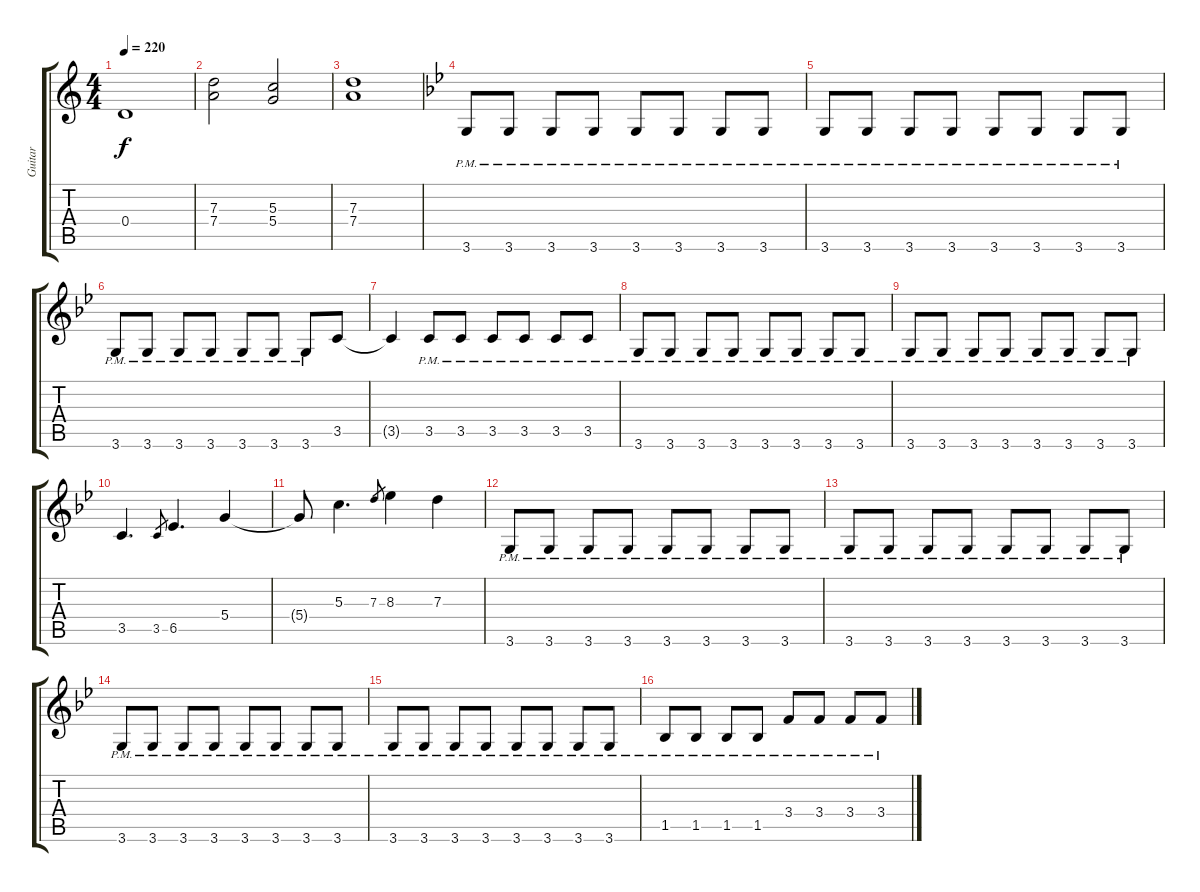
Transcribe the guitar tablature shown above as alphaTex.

\track ("Guitar" "Guitar") {instrument overdrivenguitar}
\staff {score tabs}
\tuning (E4 B3 G3 D3 A2 E2) {hide}
\ts (4 4)
\tempo 220
\clef g2
\ks aminor
0.4{t}.1{dy f} |
(7.3 7.4).2 (5.3 5.4).2 |
(7.3 7.4).1 |
\ks gminor
3.6{pm}.8 3.6{pm}.8 3.6{pm}.8 3.6{pm}.8 3.6{pm}.8 3.6{pm}.8 3.6{pm}.8 3.6{pm}.8 |
3.6{pm}.8 3.6{pm}.8 3.6{pm}.8 3.6{pm}.8 3.6{pm}.8 3.6{pm}.8 3.6{pm}.8 3.6{pm}.8 |
3.6{pm}.8 3.6{pm}.8 3.6{pm}.8 3.6{pm}.8 3.6{pm}.8 3.6{pm}.8 3.6{pm}.8 3.5.8 |
3.5{t}.4 3.5{pm}.8 3.5{pm}.8 3.5{pm}.8 3.5{pm}.8 3.5{pm}.8 3.5{pm}.8 |
3.6{pm}.8 3.6{pm}.8 3.6{pm}.8 3.6{pm}.8 3.6{pm}.8 3.6{pm}.8 3.6{pm}.8 3.6{pm}.8 |
3.6{pm}.8 3.6{pm}.8 3.6{pm}.8 3.6{pm}.8 3.6{pm}.8 3.6{pm}.8 3.6{pm}.8 3.6{pm}.8 |
3.5.4{d} 3.5.8{gr} 6.5.4{d} 5.4.4 |
5.4{t}.8 5.3.4{d} 7.3.8{gr} 8.3.4 7.3.4 |
3.6{pm}.8 3.6{pm}.8 3.6{pm}.8 3.6{pm}.8 3.6{pm}.8 3.6{pm}.8 3.6{pm}.8 3.6{pm}.8 |
3.6{pm}.8 3.6{pm}.8 3.6{pm}.8 3.6{pm}.8 3.6{pm}.8 3.6{pm}.8 3.6{pm}.8 3.6{pm}.8 |
3.6{pm}.8 3.6{pm}.8 3.6{pm}.8 3.6{pm}.8 3.6{pm}.8 3.6{pm}.8 3.6{pm}.8 3.6{pm}.8 |
3.6{pm}.8 3.6{pm}.8 3.6{pm}.8 3.6{pm}.8 3.6{pm}.8 3.6{pm}.8 3.6{pm}.8 3.6{pm}.8 |
1.5{pm}.8 1.5{pm}.8 1.5{pm}.8 1.5{pm}.8 3.4{pm}.8 3.4{pm}.8 3.4{pm}.8 3.4{pm}.8
